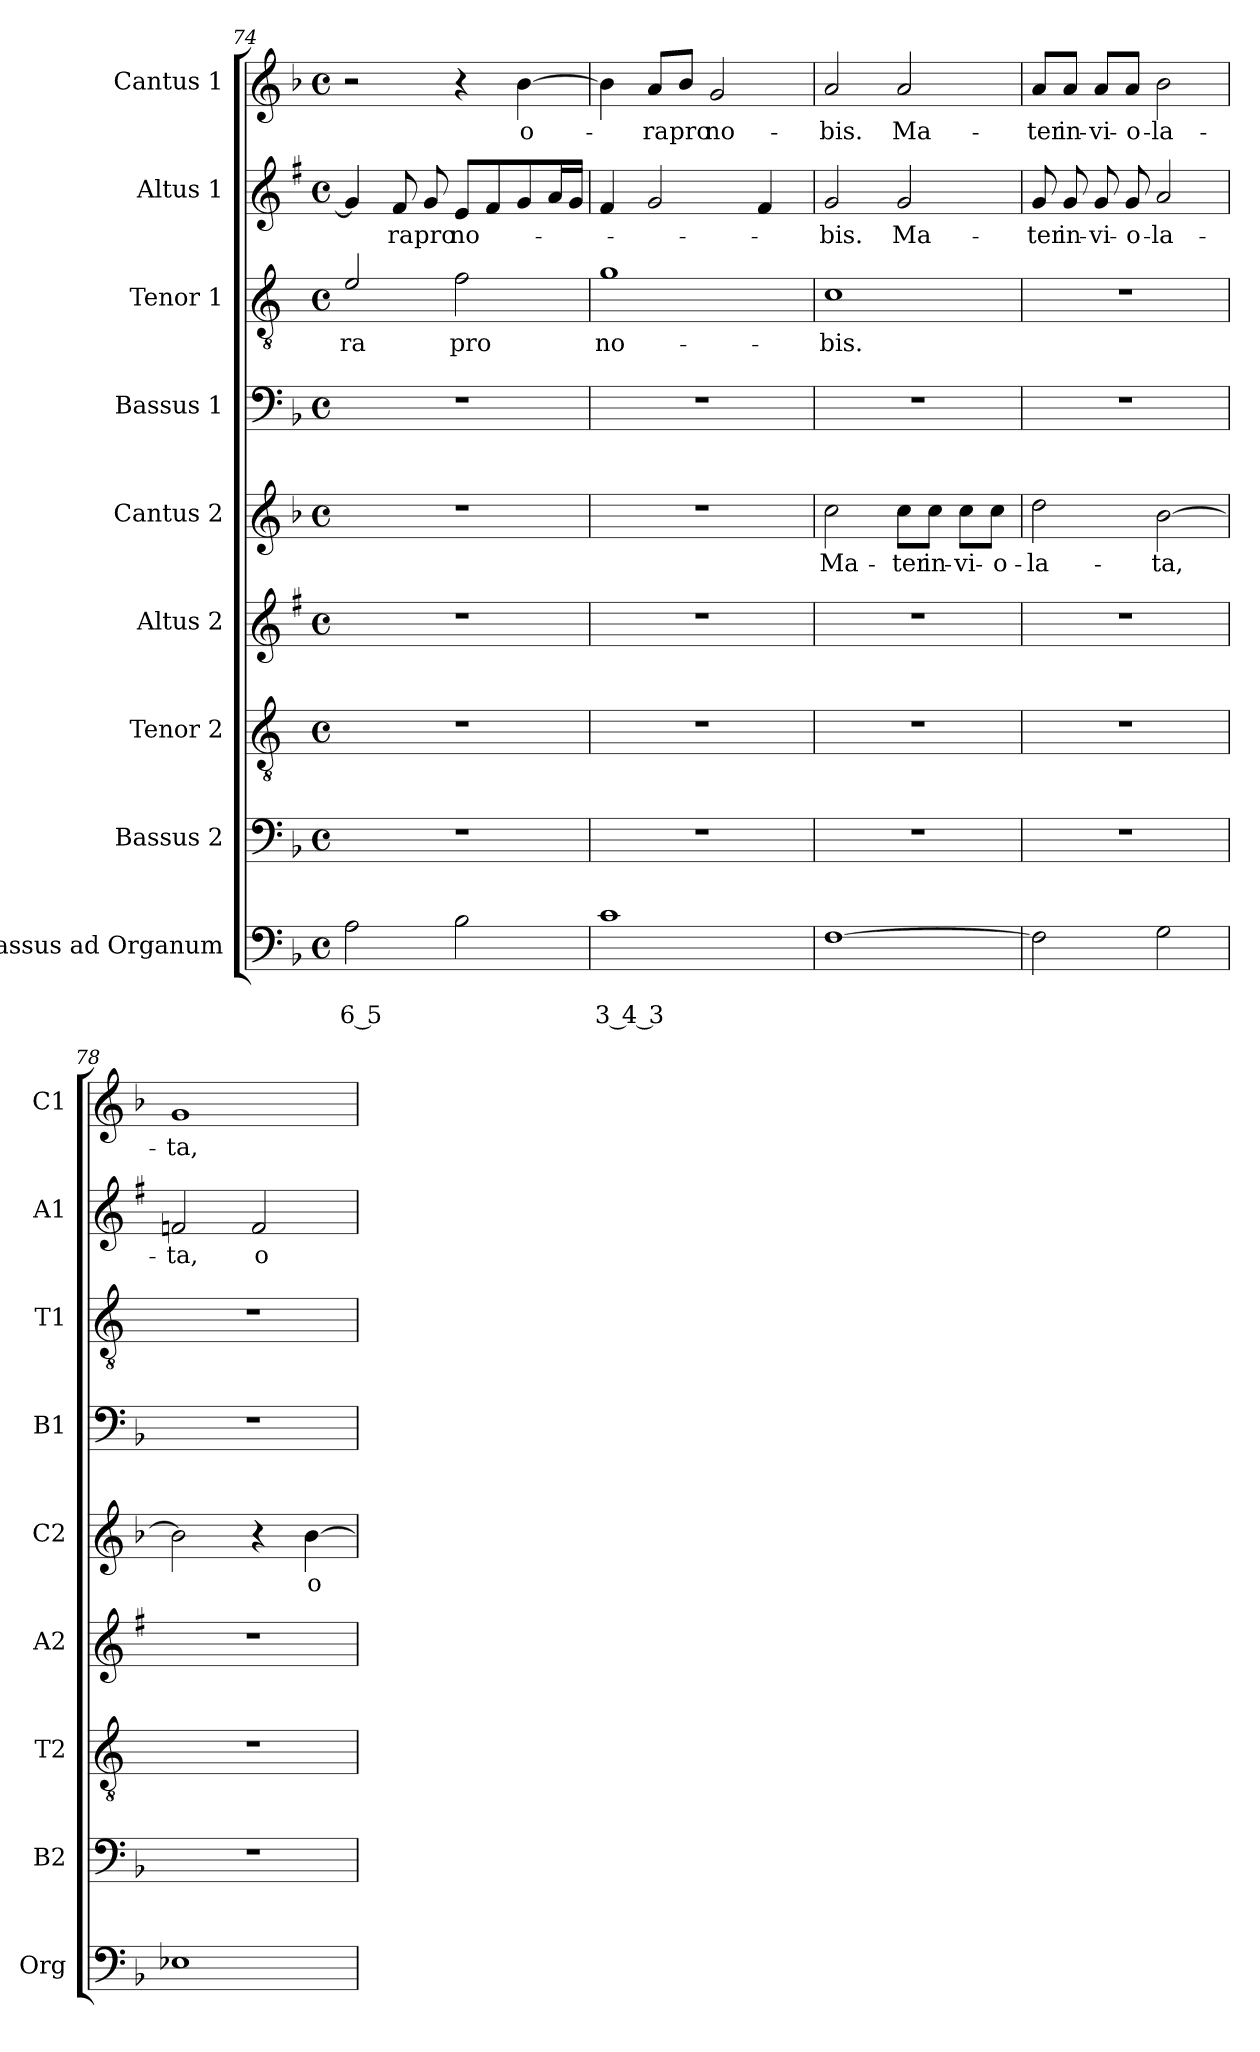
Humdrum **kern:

**kern	**text	**text	**kern	**kern	**kern	**kern	**text	**kern	**kern	**text	**kern	**text	**kern	**text
*part9	*part9	*part9	*part8	*part7	*part6	*part5	*part5	*part4	*part3	*part3	*part2	*part2	*part1	*part1
*staff9	*staff9	*staff9	*staff8	*staff7	*staff6	*staff5	*staff5	*staff4	*staff3	*staff3	*staff2	*staff2	*staff1	*staff1
*I"Bassus ad Organum	*	*	*I"Bassus 2	*I"Tenor 2	*I"Altus 2	*I"Cantus 2	*	*I"Bassus 1	*I"Tenor 1	*	*I"Altus 1	*	*I"Cantus 1	*
*I'Org	*	*	*I'B2	*I'T2	*I'A2	*I'C2	*	*I'B1	*I'T1	*	*I'A1	*	*I'C1	*
*clefF4	*	*	*clefF4	*clefGv2	*clefG2	*clefG2	*	*clefF4	*clefGv2	*	*clefG2	*	*clefG2	*
*	*	*	*	*ITrd4c7	*ITrd1c2	*	*	*	*ITrd4c7	*	*ITrd1c2	*	*	*
*k[b-]	*	*	*k[b-]	*k[b-]	*k[b-]	*k[b-]	*	*k[b-]	*k[b-]	*	*k[b-]	*	*k[b-]	*
*F:	*	*	*F:	*F:	*F:	*F:	*	*F:	*F:	*	*F:	*	*F:	*
*M4/4	*	*	*M4/4	*M4/4	*M4/4	*M4/4	*	*M4/4	*M4/4	*	*M4/4	*	*M4/4	*
*met(c)	*	*	*met(c)	*met(c)	*met(c)	*met(c)	*	*met(c)	*met(c)	*	*met(c)	*	*met(c)	*
=74	=74	=74	=74	=74	=74	=74	=74	=74	=74	=74	=74	=74	=74	=74
!	!	!LO:LY:b	!	!	!	!	!	!	!	!LO:LY:b	!	!	!	!
2A\	.	6 5	1r	1r	1r	1r	.	1r	2A/	-ra	4f/]	.	2r	.
!	!	!	!	!	!	!	!	!	!	!	!	!LO:LY:b	!	!
.	.	.	.	.	.	.	.	.	.	.	8e/	-ra	.	.
!	!	!	!	!	!	!	!	!	!	!	!	!LO:LY:b	!	!
.	.	.	.	.	.	.	.	.	.	.	8f/	pro	.	.
!	!	!	!	!	!	!	!	!	!	!LO:LY:b	!	!LO:LY:b	!	!
2B-\	.	.	.	.	.	.	.	.	2B-\	pro	8d/L	no-	4r	.
.	.	.	.	.	.	.	.	.	.	.	8e/	.	.	.
!	!	!	!	!	!	!	!	!	!	!	!	!	!	!LO:LY:b
.	.	.	.	.	.	.	.	.	.	.	8f/	.	[4b-\	o-
.	.	.	.	.	.	.	.	.	.	.	16g/L	.	.	.
.	.	.	.	.	.	.	.	.	.	.	16f/JJ	.	.	.
=75	=75	=75	=75	=75	=75	=75	=75	=75	=75	=75	=75	=75	=75	=75
!	!	!LO:LY:b	!	!	!	!	!	!	!	!LO:LY:b	!	!	!	!
1c	.	3 4 3	1r	1r	1r	1r	.	1r	1c	no-	4e/	.	4b-\]	.
!	!	!	!	!	!	!	!	!	!	!	!	!	!	!LO:LY:b
.	.	.	.	.	.	.	.	.	.	.	2f/	.	8a/L	-ra
!	!	!	!	!	!	!	!	!	!	!	!	!	!	!LO:LY:b
.	.	.	.	.	.	.	.	.	.	.	.	.	8b-/J	pro
!	!	!	!	!	!	!	!	!	!	!	!	!	!	!LO:LY:b
.	.	.	.	.	.	.	.	.	.	.	.	.	2g/	no-
.	.	.	.	.	.	.	.	.	.	.	4e/	.	.	.
!!LO:PB:g=z
=76	=76	=76	=76	=76	=76	=76	=76	=76	=76	=76	=76	=76	=76	=76
!	!	!	!	!	!	!	!LO:LY:b	!	!	!LO:LY:b	!	!LO:LY:b	!	!LO:LY:b
[1F	.	.	1r	1r	1r	2cc\	Ma-	1r	1F	-bis.	2f/	-bis.	2a/	-bis.
!	!	!	!	!	!	!	!LO:LY:b	!	!	!	!	!LO:LY:b	!	!LO:LY:b
.	.	.	.	.	.	8cc\L	-ter	.	.	.	2f/	Ma-	2a/	Ma-
!	!	!	!	!	!	!	!LO:LY:b	!	!	!	!	!	!	!
.	.	.	.	.	.	8cc\J	in-	.	.	.	.	.	.	.
!	!	!	!	!	!	!	!LO:LY:b	!	!	!	!	!	!	!
.	.	.	.	.	.	8cc\L	-vi-	.	.	.	.	.	.	.
!	!	!	!	!	!	!	!LO:LY:b	!	!	!	!	!	!	!
.	.	.	.	.	.	8cc\J	-o-	.	.	.	.	.	.	.
=77	=77	=77	=77	=77	=77	=77	=77	=77	=77	=77	=77	=77	=77	=77
!	!	!	!	!	!	!	!LO:LY:b	!	!	!	!	!LO:LY:b	!	!LO:LY:b
2F\]	.	.	1r	1r	1r	2dd\	-la-	1r	1r	.	8f/	-ter	8a/L	-ter
!	!	!	!	!	!	!	!	!	!	!	!	!LO:LY:b	!	!LO:LY:b
.	.	.	.	.	.	.	.	.	.	.	8f/	in-	8a/J	in-
!	!	!	!	!	!	!	!	!	!	!	!	!LO:LY:b	!	!LO:LY:b
.	.	.	.	.	.	.	.	.	.	.	8f/	-vi-	8a/L	-vi-
!	!	!	!	!	!	!	!	!	!	!	!	!LO:LY:b	!	!LO:LY:b
.	.	.	.	.	.	.	.	.	.	.	8f/	-o-	8a/J	-o-
!	!	!	!	!	!	!	!LO:LY:b	!	!	!	!	!LO:LY:b	!	!LO:LY:b
2G\	.	.	.	.	.	[2b-\	-ta,	.	.	.	2g/	-la-	2b-\	-la-
=78	=78	=78	=78	=78	=78	=78	=78	=78	=78	=78	=78	=78	=78	=78
!	!	!	!	!	!	!	!	!	!	!	!	!LO:LY:b	!	!LO:LY:b
1E-X	.	.	1r	1r	1r	2b-\]	.	1r	1r	.	2e-X/	-ta,	1g	-ta,
!	!	!	!	!	!	!	!	!	!	!	!	!LO:LY:b	!	!
.	.	.	.	.	.	4r	.	.	.	.	2e-/	o-	.	.
!	!	!	!	!	!	!	!LO:LY:b	!	!	!	!	!	!	!
.	.	.	.	.	.	[4b-\	o-	.	.	.	.	.	.	.
=	=	=	=	=	=	=	=	=	=	=	=	=	=	=
*-	*-	*-	*-	*-	*-	*-	*-	*-	*-	*-	*-	*-	*-	*-
